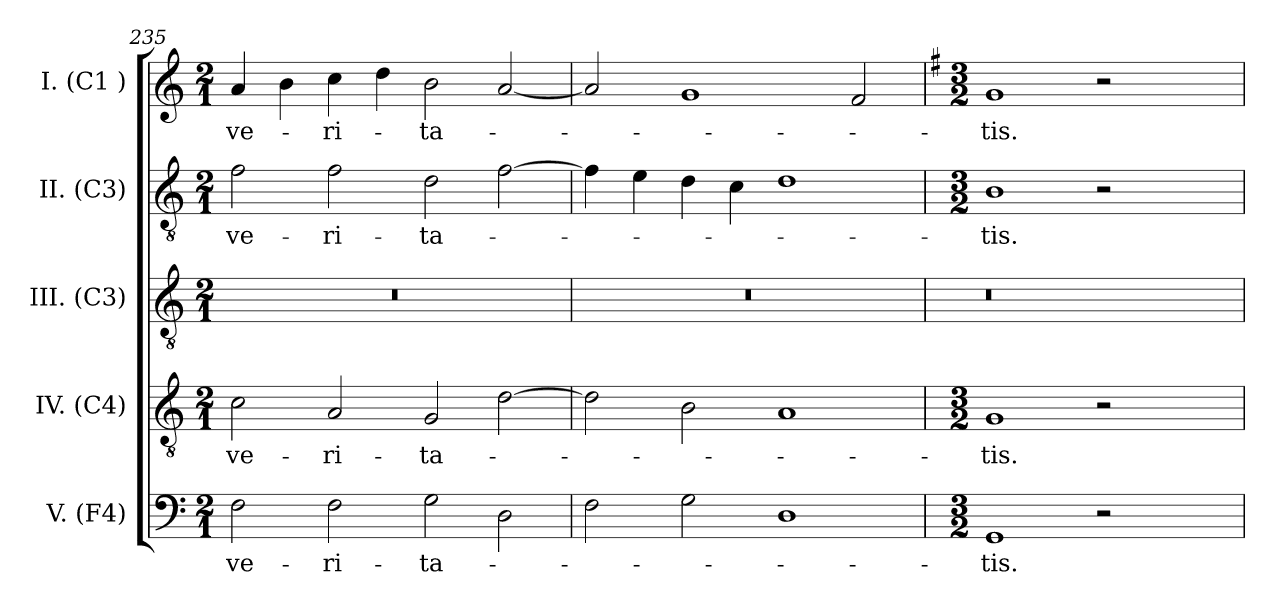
**kern	**text	**kern	**text	**kern	**kern	**text	**kern	**text
*part5	*part5	*part4	*part4	*part3	*part2	*part2	*part1	*part1
*staff5	*staff5	*staff4	*staff4	*staff3	*staff2	*staff2	*staff1	*staff1
*I"V. (F4)	*	*I"IV. (C4)	*	*I"III. (C3)	*I"II. (C3)	*	*I"I. (C1 )	*
*I'V.	*	*I'IV.	*	*I'III.	*I'II.	*	*I'I.	*
*clefF4	*	*clefGv2	*	*clefGv2	*clefGv2	*	*clefG2	*
*k[]	*	*k[]	*	*	*k[]	*	*k[]	*
*C:	*	*C:	*	*	*C:	*	*C:	*
*M2/1	*	*M2/1	*	*M2/1	*M2/1	*	*M2/1	*
=235	=235	=235	=235	=235	=235	=235	=235	=235
!	!LO:LY:b:cj	!	!LO:LY:b:cj	!	!	!LO:LY:b:cj	!	!LO:LY:b:cj
2F\	ve-	2c\	ve-	0r	2f\	ve-	4a/	ve-
.	.	.	.	.	.	.	4b\	.
!	!LO:LY:b:cj	!	!LO:LY:b:cj	!	!	!LO:LY:b:cj	!	!LO:LY:b:cj
2F\	-ri-	2A/	-ri-	.	2f\	-ri-	4cc\	-ri-
.	.	.	.	.	.	.	4dd\	.
!	!LO:LY:b:cj	!	!LO:LY:b:cj	!	!	!LO:LY:b:cj	!	!LO:LY:b:cj
2G\	-ta-	2G/	-ta-	.	2d\	-ta-	2b\	-ta-
2D\	.	[>2d\	.	.	[>2f\	.	[<2a/	.
=236	=236	=236	=236	=236	=236	=236	=236	=236
2F\	.	2d\]	.	0r	4f\]	.	2a/]	.
.	.	.	.	.	4e\	.	.	.
2G\	.	2B\	.	.	4d\	.	1g	.
.	.	.	.	.	4c\	.	.	.
1D	.	1A	.	.	1d	.	.	.
.	.	.	.	.	.	.	2f/	.
=237	=237	=237	=237	=237	=237	=237	=237	=237
*	*	*	*	*	*	*	*k[f#]	*
*	*	*	*	*	*	*	*G:	*
*M3/2	*	*M3/2	*	*	*M3/2	*	*M3/2	*
!	!LO:LY:b:cj	!	!LO:LY:b:cj	!	!	!LO:LY:b:cj	!	!LO:LY:b:cj
1GG	-tis.	1G	-tis.	0r	1B	-tis.	1g	-tis.
2r	.	2r	.	.	2r	.	2r	.
2ryy	.	2ryy	.	.	2ryy	.	2ryy	.
=	=	=	=	=	=	=	=	=
*-	*-	*-	*-	*-	*-	*-	*-	*-
